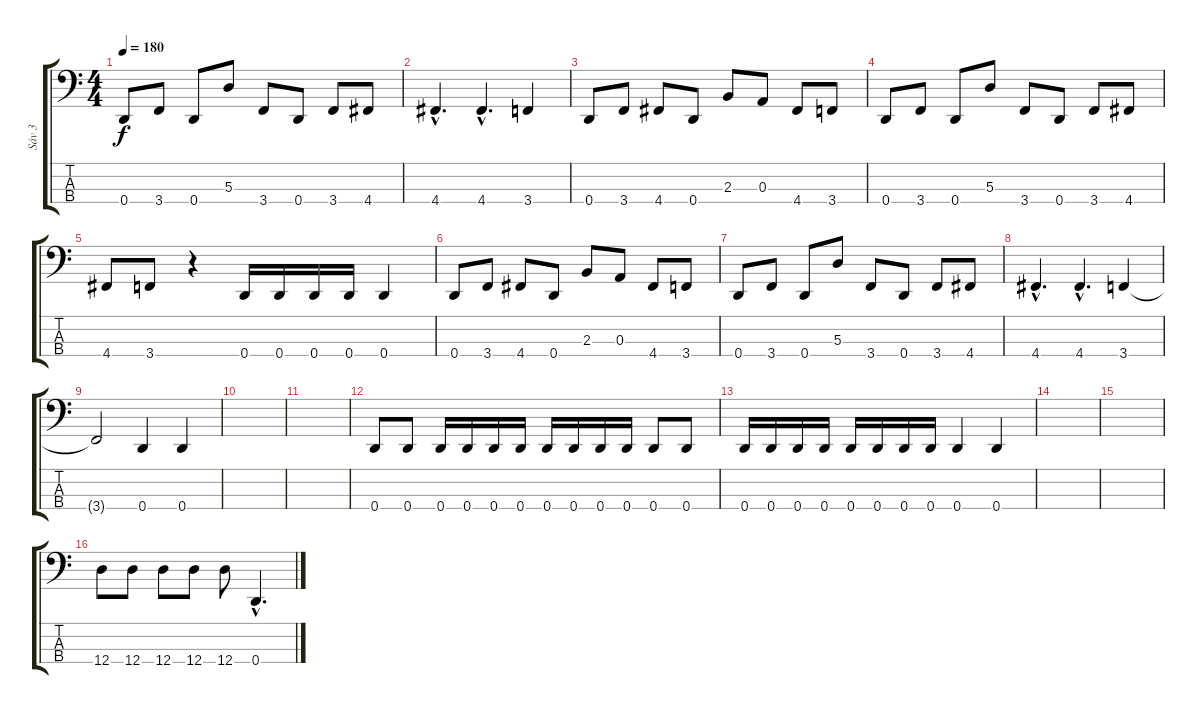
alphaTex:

\track ("Sáv 3" "Sáv 3") {instrument electricbasspick}
\staff {score tabs}
\tuning (G2 D2 A1 D1) {hide}
\ts (4 4)
\tempo 180
\clef f4
\ks c
0.4.8{dy f} 3.4.8 0.4.8 5.3.8 3.4.8 0.4.8 3.4.8 4.4.8 |
4.4{hac}.4{d} 4.4{hac}.4{d} 3.4.4 |
0.4.8 3.4.8 4.4.8 0.4.8 2.3.8 0.3.8 4.4.8 3.4.8 |
0.4.8 3.4.8 0.4.8 5.3.8 3.4.8 0.4.8 3.4.8 4.4.8 |
4.4.8 3.4.8 r.4 0.4.16 0.4.16 0.4.16 0.4.16 0.4.4 |
0.4.8 3.4.8 4.4.8 0.4.8 2.3.8 0.3.8 4.4.8 3.4.8 |
0.4.8 3.4.8 0.4.8 5.3.8 3.4.8 0.4.8 3.4.8 4.4.8 |
4.4{hac}.4{d} 4.4{hac}.4{d} 3.4.4 |
3.4{t}.2 0.4.4 0.4.4 |
|
|
0.4.8 0.4.8 0.4.16 0.4.16 0.4.16 0.4.16 0.4.16 0.4.16 0.4.16 0.4.16 0.4.8 0.4.8 |
0.4.16 0.4.16 0.4.16 0.4.16 0.4.16 0.4.16 0.4.16 0.4.16 0.4.4 0.4.4 |
|
|
12.4.8 12.4.8 12.4.8 12.4.8 12.4.8 0.4{hac}.4{d}
